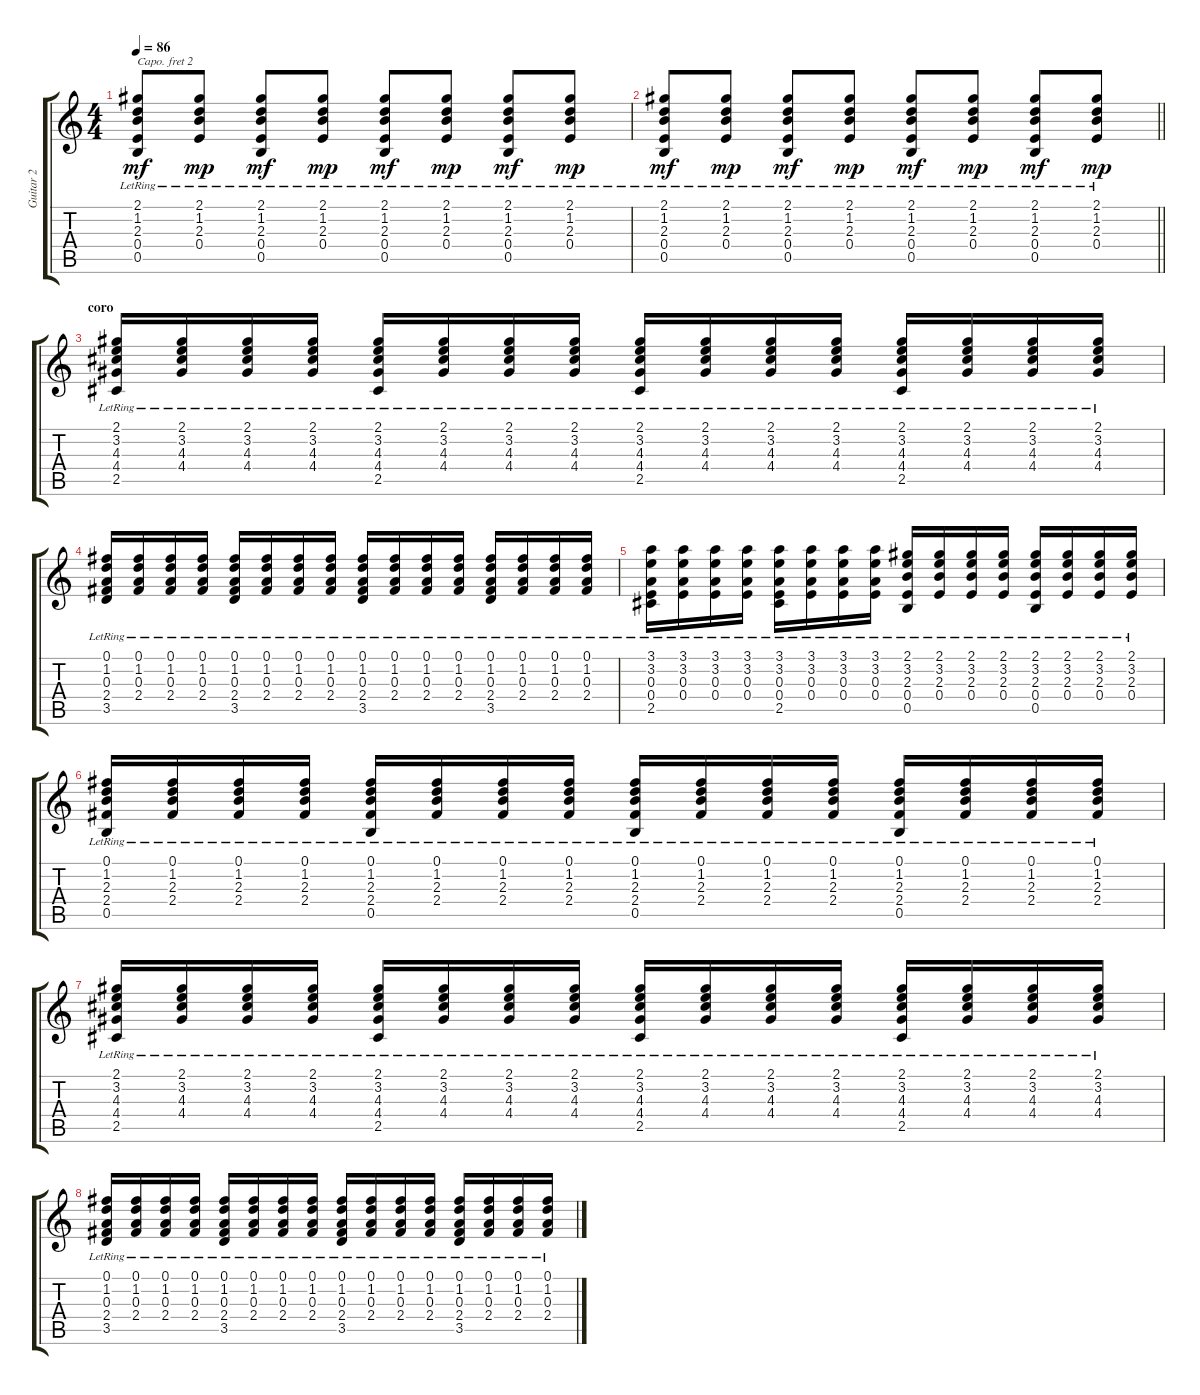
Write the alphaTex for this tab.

\track ("Guitar 2" "Guitar 2") {instrument acousticguitarsteel}
\staff {score tabs}
\capo 2
\tuning (E4 B3 G3 D3 A2 E2) {hide}
\ts (4 4)
\tempo 86
\clef g2
\ks c
(2.1{lr} 1.2{lr} 2.3{lr} 0.4{lr} 0.5{lr}).8{dy mf} (2.1{lr} 1.2{lr} 2.3{lr} 0.4{lr}).8{dy mp} (2.1{lr} 1.2{lr} 2.3{lr} 0.4{lr} 0.5{lr}).8{dy mf} (2.1{lr} 1.2{lr} 2.3{lr} 0.4{lr}).8{dy mp} (2.1{lr} 1.2{lr} 2.3{lr} 0.4{lr} 0.5{lr}).8{dy mf} (2.1{lr} 1.2{lr} 2.3{lr} 0.4{lr}).8{dy mp} (2.1{lr} 1.2{lr} 2.3{lr} 0.4{lr} 0.5{lr}).8{dy mf} (2.1{lr} 1.2{lr} 2.3{lr} 0.4{lr}).8{dy mp} |
\barLineRight lightlight
(2.1{lr} 1.2{lr} 2.3{lr} 0.4{lr} 0.5{lr}).8{dy mf} (2.1{lr} 1.2{lr} 2.3{lr} 0.4{lr}).8{dy mp} (2.1{lr} 1.2{lr} 2.3{lr} 0.4{lr} 0.5{lr}).8{dy mf} (2.1{lr} 1.2{lr} 2.3{lr} 0.4{lr}).8{dy mp} (2.1{lr} 1.2{lr} 2.3{lr} 0.4{lr} 0.5{lr}).8{dy mf} (2.1{lr} 1.2{lr} 2.3{lr} 0.4{lr}).8{dy mp} (2.1{lr} 1.2{lr} 2.3{lr} 0.4{lr} 0.5{lr}).8{dy mf} (2.1{lr} 1.2{lr} 2.3{lr} 0.4{lr}).8{dy mp} |
\section ("" "coro")
(2.1{lr} 3.2{lr} 4.3{lr} 4.4{lr} 2.5{lr}).16 (2.1{lr} 3.2{lr} 4.3{lr} 4.4{lr}).16 (2.1{lr} 3.2{lr} 4.3{lr} 4.4{lr}).16 (2.1{lr} 3.2{lr} 4.3{lr} 4.4{lr}).16 (2.1{lr} 3.2{lr} 4.3{lr} 4.4{lr} 2.5{lr}).16 (2.1{lr} 3.2{lr} 4.3{lr} 4.4{lr}).16 (2.1{lr} 3.2{lr} 4.3{lr} 4.4{lr}).16 (2.1{lr} 3.2{lr} 4.3{lr} 4.4{lr}).16 (2.1{lr} 3.2{lr} 4.3{lr} 4.4{lr} 2.5{lr}).16 (2.1{lr} 3.2{lr} 4.3{lr} 4.4{lr}).16 (2.1{lr} 3.2{lr} 4.3{lr} 4.4{lr}).16 (2.1{lr} 3.2{lr} 4.3{lr} 4.4{lr}).16 (2.1{lr} 3.2{lr} 4.3{lr} 4.4{lr} 2.5{lr}).16 (2.1{lr} 3.2{lr} 4.3{lr} 4.4{lr}).16 (2.1{lr} 3.2{lr} 4.3{lr} 4.4{lr}).16 (2.1{lr} 3.2{lr} 4.3{lr} 4.4{lr}).16 |
(0.1{lr} 1.2{lr} 0.3{lr} 2.4{lr} 3.5{lr}).16 (0.1{lr} 1.2{lr} 0.3{lr} 2.4{lr}).16 (0.1{lr} 1.2{lr} 0.3{lr} 2.4{lr}).16 (0.1{lr} 1.2{lr} 0.3{lr} 2.4{lr}).16 (0.1{lr} 1.2{lr} 0.3{lr} 2.4{lr} 3.5{lr}).16 (0.1{lr} 1.2{lr} 0.3{lr} 2.4{lr}).16 (0.1{lr} 1.2{lr} 0.3{lr} 2.4{lr}).16 (0.1{lr} 1.2{lr} 0.3{lr} 2.4{lr}).16 (0.1{lr} 1.2{lr} 0.3{lr} 2.4{lr} 3.5{lr}).16 (0.1{lr} 1.2{lr} 0.3{lr} 2.4{lr}).16 (0.1{lr} 1.2{lr} 0.3{lr} 2.4{lr}).16 (0.1{lr} 1.2{lr} 0.3{lr} 2.4{lr}).16 (0.1{lr} 1.2{lr} 0.3{lr} 2.4{lr} 3.5{lr}).16 (0.1{lr} 1.2{lr} 0.3{lr} 2.4{lr}).16 (0.1{lr} 1.2{lr} 0.3{lr} 2.4{lr}).16 (0.1{lr} 1.2{lr} 0.3{lr} 2.4{lr}).16 |
(3.1{lr} 3.2{lr} 0.3{lr} 0.4{lr} 2.5{lr}).16 (3.1{lr} 3.2{lr} 0.3{lr} 0.4{lr}).16 (3.1{lr} 3.2{lr} 0.3{lr} 0.4{lr}).16 (3.1{lr} 3.2{lr} 0.3{lr} 0.4{lr}).16 (3.1{lr} 3.2{lr} 0.3{lr} 0.4{lr} 2.5{lr}).16 (3.1{lr} 3.2{lr} 0.3{lr} 0.4{lr}).16 (3.1{lr} 3.2{lr} 0.3{lr} 0.4{lr}).16 (3.1{lr} 3.2{lr} 0.3{lr} 0.4{lr}).16 (2.1{lr} 3.2{lr} 2.3{lr} 0.4{lr} 0.5{lr}).16 (2.1{lr} 3.2{lr} 2.3{lr} 0.4{lr}).16 (2.1{lr} 3.2{lr} 2.3{lr} 0.4{lr}).16 (2.1{lr} 3.2{lr} 2.3{lr} 0.4{lr}).16 (2.1{lr} 3.2{lr} 2.3{lr} 0.4{lr} 0.5{lr}).16 (2.1{lr} 3.2{lr} 2.3{lr} 0.4{lr}).16 (2.1{lr} 3.2{lr} 2.3{lr} 0.4{lr}).16 (2.1{lr} 3.2{lr} 2.3{lr} 0.4{lr}).16 |
(0.1{lr} 1.2{lr} 2.3{lr} 2.4{lr} 0.5{lr}).16 (0.1{lr} 1.2{lr} 2.3{lr} 2.4{lr}).16 (0.1{lr} 1.2{lr} 2.3{lr} 2.4{lr}).16 (0.1{lr} 1.2{lr} 2.3{lr} 2.4{lr}).16 (0.1{lr} 1.2{lr} 2.3{lr} 2.4{lr} 0.5{lr}).16 (0.1{lr} 1.2{lr} 2.3{lr} 2.4{lr}).16 (0.1{lr} 1.2{lr} 2.3{lr} 2.4{lr}).16 (0.1{lr} 1.2{lr} 2.3{lr} 2.4{lr}).16 (0.1{lr} 1.2{lr} 2.3{lr} 2.4{lr} 0.5{lr}).16 (0.1{lr} 1.2{lr} 2.3{lr} 2.4{lr}).16 (0.1{lr} 1.2{lr} 2.3{lr} 2.4{lr}).16 (0.1{lr} 1.2{lr} 2.3{lr} 2.4{lr}).16 (0.1{lr} 1.2{lr} 2.3{lr} 2.4{lr} 0.5{lr}).16 (0.1{lr} 1.2{lr} 2.3{lr} 2.4{lr}).16 (0.1{lr} 1.2{lr} 2.3{lr} 2.4{lr}).16 (0.1{lr} 1.2{lr} 2.3{lr} 2.4{lr}).16 |
(2.1{lr} 3.2{lr} 4.3{lr} 4.4{lr} 2.5{lr}).16 (2.1{lr} 3.2{lr} 4.3{lr} 4.4{lr}).16 (2.1{lr} 3.2{lr} 4.3{lr} 4.4{lr}).16 (2.1{lr} 3.2{lr} 4.3{lr} 4.4{lr}).16 (2.1{lr} 3.2{lr} 4.3{lr} 4.4{lr} 2.5{lr}).16 (2.1{lr} 3.2{lr} 4.3{lr} 4.4{lr}).16 (2.1{lr} 3.2{lr} 4.3{lr} 4.4{lr}).16 (2.1{lr} 3.2{lr} 4.3{lr} 4.4{lr}).16 (2.1{lr} 3.2{lr} 4.3{lr} 4.4{lr} 2.5{lr}).16 (2.1{lr} 3.2{lr} 4.3{lr} 4.4{lr}).16 (2.1{lr} 3.2{lr} 4.3{lr} 4.4{lr}).16 (2.1{lr} 3.2{lr} 4.3{lr} 4.4{lr}).16 (2.1{lr} 3.2{lr} 4.3{lr} 4.4{lr} 2.5{lr}).16 (2.1{lr} 3.2{lr} 4.3{lr} 4.4{lr}).16 (2.1{lr} 3.2{lr} 4.3{lr} 4.4{lr}).16 (2.1{lr} 3.2{lr} 4.3{lr} 4.4{lr}).16 |
(0.1{lr} 1.2{lr} 0.3{lr} 2.4{lr} 3.5{lr}).16 (0.1{lr} 1.2{lr} 0.3{lr} 2.4{lr}).16 (0.1{lr} 1.2{lr} 0.3{lr} 2.4{lr}).16 (0.1{lr} 1.2{lr} 0.3{lr} 2.4{lr}).16 (0.1{lr} 1.2{lr} 0.3{lr} 2.4{lr} 3.5{lr}).16 (0.1{lr} 1.2{lr} 0.3{lr} 2.4{lr}).16 (0.1{lr} 1.2{lr} 0.3{lr} 2.4{lr}).16 (0.1{lr} 1.2{lr} 0.3{lr} 2.4{lr}).16 (0.1{lr} 1.2{lr} 0.3{lr} 2.4{lr} 3.5{lr}).16 (0.1{lr} 1.2{lr} 0.3{lr} 2.4{lr}).16 (0.1{lr} 1.2{lr} 0.3{lr} 2.4{lr}).16 (0.1{lr} 1.2{lr} 0.3{lr} 2.4{lr}).16 (0.1{lr} 1.2{lr} 0.3{lr} 2.4{lr} 3.5{lr}).16 (0.1{lr} 1.2{lr} 0.3{lr} 2.4{lr}).16 (0.1{lr} 1.2{lr} 0.3{lr} 2.4{lr}).16 (0.1{lr} 1.2{lr} 0.3{lr} 2.4{lr}).16
